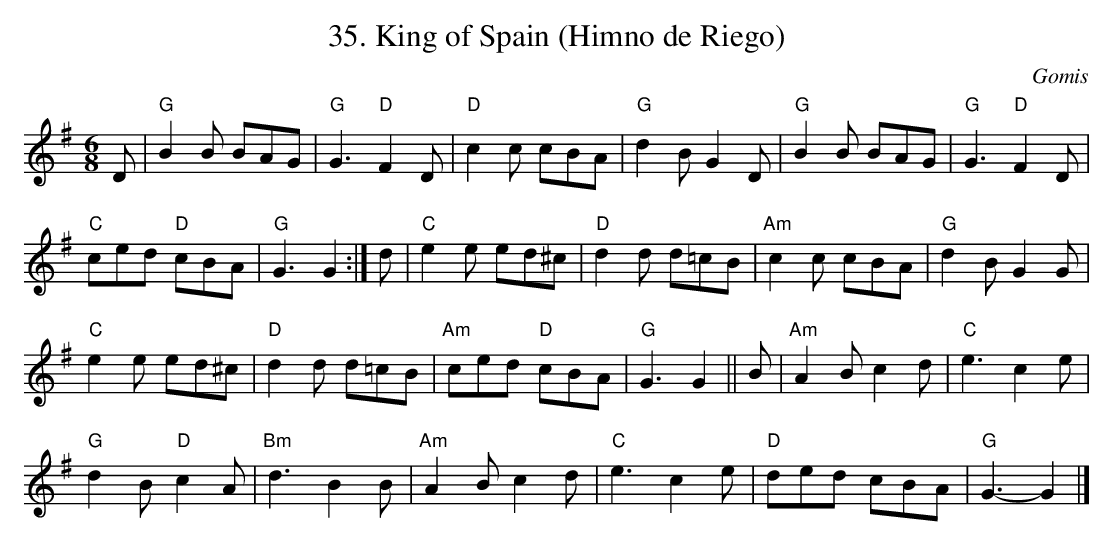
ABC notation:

X:1
T:35. King of Spain (Himno de Riego)
C:Gomis
L:1/8
M:6/8
K:G
 D | "G"B2 B BAG | "G"G3 "D"F2 D | "D"c2 c cBA | "G"d2 B G2 D | "G"B2 B BAG | %6
 "G"G3"D" F2 D |$ "C"ced "D"cBA | "G"G3 G2  :|  d | "C"e2 e ed^c | "D"d2 d d=cB | "Am"c2 c cBA | "G"d2 B G2 G |$ "C"e2 e ed^c | %15
 "D"d2 d d=cB | "Am"ced "D"cBA | "G"G3 G2  ||  B | "Am"A2 B c2 d | "C"e3 c2 e |$ "G"d2 B "D"c2 A | "Bm"d3 B2 B | "Am"A2 B c2 d | %24
 "C"e3 c2 e | "D"ded cBA | "G"G3- G2  |] %27
